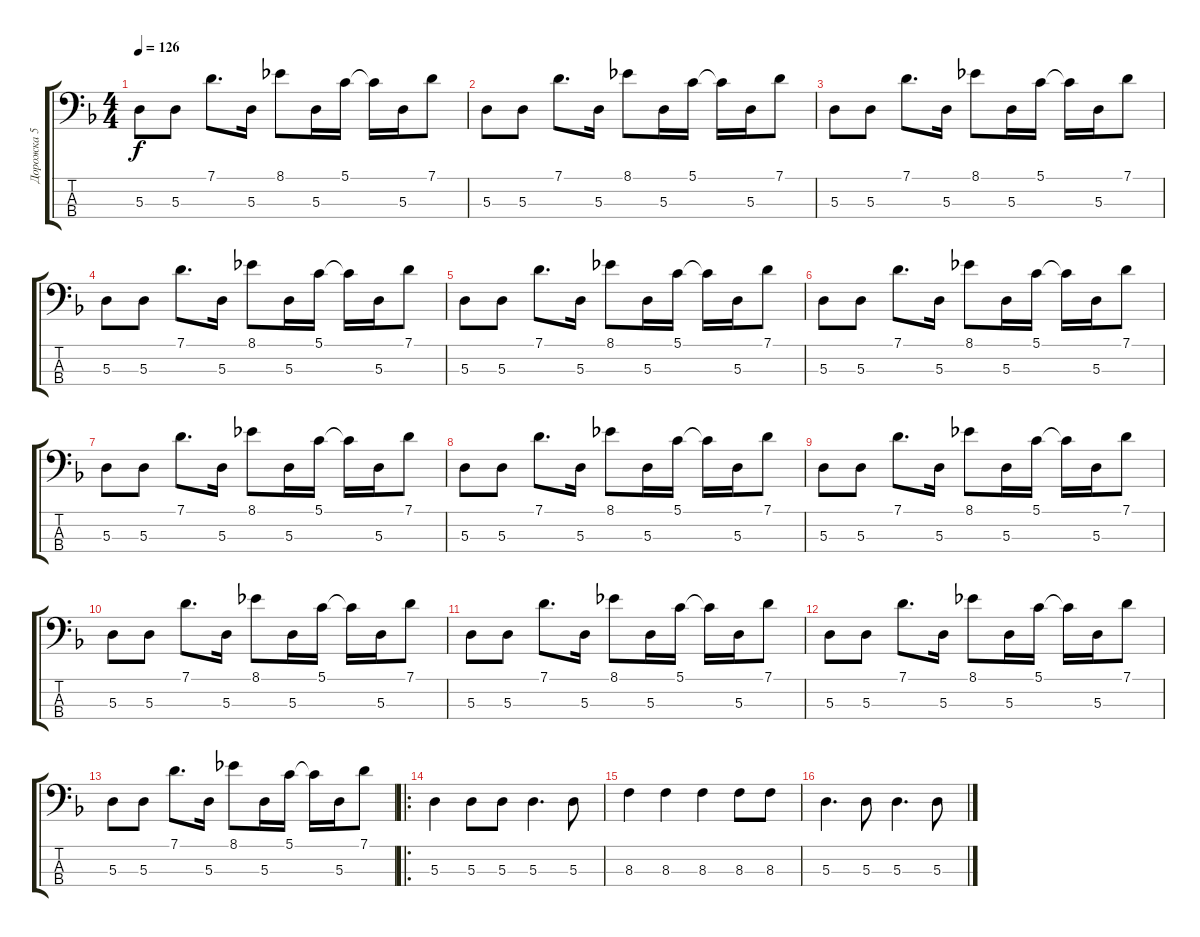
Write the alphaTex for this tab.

\track ("Дорожка 5" "Дорожка 5") {instrument electricbassfinger}
\staff {score tabs}
\tuning (G2 D2 A1 E1) {hide}
\ts (4 4)
\tempo 126
\clef f4
\ks dminor
5.3.8{dy f} 5.3.8 7.1.8{d} 5.3.16 8.1.8 5.3.16 5.1.16 5.1{t}.16 5.3.16 7.1.8 |
5.3.8 5.3.8 7.1.8{d} 5.3.16 8.1.8 5.3.16 5.1.16 5.1{t}.16 5.3.16 7.1.8 |
5.3.8 5.3.8 7.1.8{d} 5.3.16 8.1.8 5.3.16 5.1.16 5.1{t}.16 5.3.16 7.1.8 |
5.3.8 5.3.8 7.1.8{d} 5.3.16 8.1.8 5.3.16 5.1.16 5.1{t}.16 5.3.16 7.1.8 |
5.3.8 5.3.8 7.1.8{d} 5.3.16 8.1.8 5.3.16 5.1.16 5.1{t}.16 5.3.16 7.1.8 |
5.3.8 5.3.8 7.1.8{d} 5.3.16 8.1.8 5.3.16 5.1.16 5.1{t}.16 5.3.16 7.1.8 |
5.3.8 5.3.8 7.1.8{d} 5.3.16 8.1.8 5.3.16 5.1.16 5.1{t}.16 5.3.16 7.1.8 |
5.3.8 5.3.8 7.1.8{d} 5.3.16 8.1.8 5.3.16 5.1.16 5.1{t}.16 5.3.16 7.1.8 |
5.3.8 5.3.8 7.1.8{d} 5.3.16 8.1.8 5.3.16 5.1.16 5.1{t}.16 5.3.16 7.1.8 |
5.3.8 5.3.8 7.1.8{d} 5.3.16 8.1.8 5.3.16 5.1.16 5.1{t}.16 5.3.16 7.1.8 |
5.3.8 5.3.8 7.1.8{d} 5.3.16 8.1.8 5.3.16 5.1.16 5.1{t}.16 5.3.16 7.1.8 |
5.3.8 5.3.8 7.1.8{d} 5.3.16 8.1.8 5.3.16 5.1.16 5.1{t}.16 5.3.16 7.1.8 |
5.3.8 5.3.8 7.1.8{d} 5.3.16 8.1.8 5.3.16 5.1.16 5.1{t}.16 5.3.16 7.1.8 |
\ro
5.3.4 5.3.8 5.3.8 5.3.4{d} 5.3.8 |
8.3.4 8.3.4 8.3.4 8.3.8 8.3.8 |
5.3.4{d} 5.3.8 5.3.4{d} 5.3.8
